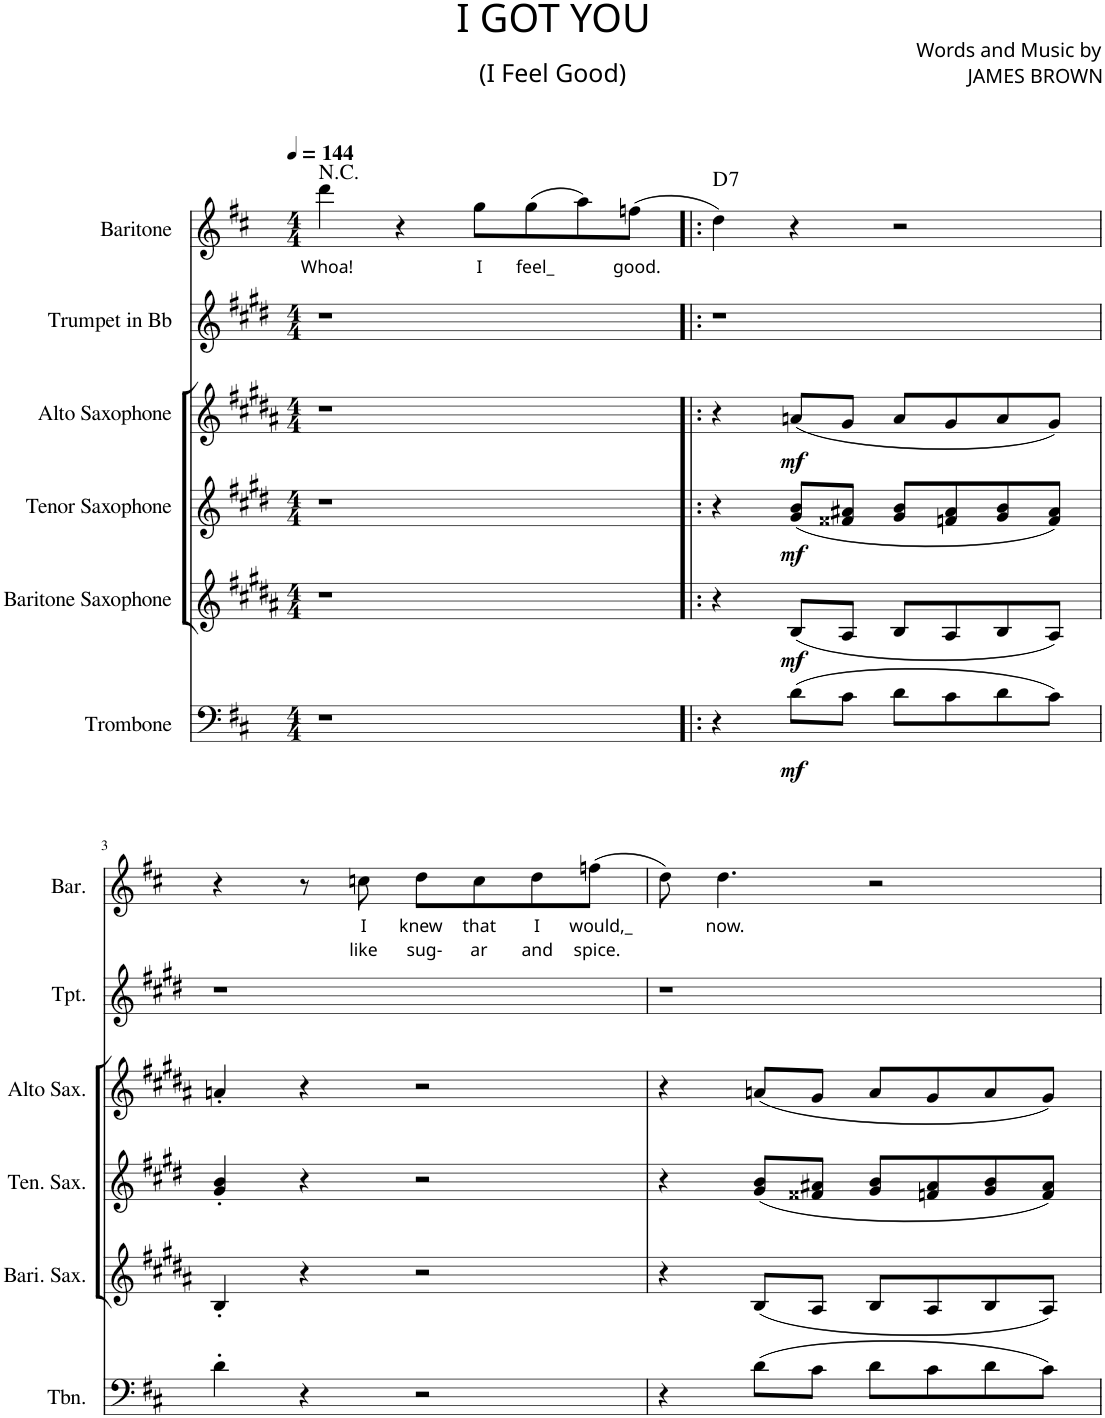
**kern	**dynam	**kern	**dynam	**kern	**dynam	**kern	**dynam	**kern	**kern	**text	**text	**harte
*part6	*part6	*part5	*part5	*part4	*part4	*part3	*part3	*part2	*part1	*part1	*part1	*part1
*staff6	*staff6	*staff5	*staff5	*staff4	*staff4	*staff3	*staff3	*staff2	*staff1	*staff1	*staff1	*
*I"Trombone	*	*I"Baritone Saxophone	*	*I"Tenor Saxophone	*	*I"Alto Saxophone	*	*I"Trumpet in Bb	*I"Baritone	*	*	*
*I'Tbn.	*	*I'Bari. Sax.	*	*I'Ten. Sax.	*	*I'Alto Sax.	*	*I'Tpt.	*I'Bar.	*	*	*
*clefF4	*	*clefG2	*	*clefG2	*	*clefG2	*	*clefG2	*clefG2	*	*	*
*	*	*Trd12c21	*	*Trd8c14	*	*Trd5c9	*	*Trd1c2	*	*	*	*
*k[f#c#]	*	*k[f#c#g#d#a#]	*	*k[f#c#g#d#]	*	*k[f#c#g#d#a#]	*	*k[f#c#g#d#]	*k[f#c#]	*	*	*
*D:	*	*B:	*	*E:	*	*B:	*	*E:	*D:	*	*	*
*M4/4	*	*M4/4	*	*M4/4	*	*M4/4	*	*M4/4	*M4/4	*	*	*
*MM144	*	*MM144	*	*MM144	*	*MM144	*	*MM144	*MM144	*	*	*
=1	=1	=1	=1	=1	=1	=1	=1	=1	=1	=1	=1	=1
!	!	!	!	!	!	!	!	!	!	!LO:LY:b	!	!LO:H:kt=N.C.
1r	.	1r	.	1r	.	1r	.	1r	4ddd\	Whoa!	.	N
.	.	.	.	.	.	.	.	.	4r	.	.	.
!	!	!	!	!	!	!	!	!	!	!LO:LY:b	!	!
.	.	.	.	.	.	.	.	.	8gg\L	I	.	.
!	!	!	!	!	!	!	!	!	!	!LO:LY:b	!	!
.	.	.	.	.	.	.	.	.	(8gg\	feel_	.	.
.	.	.	.	.	.	.	.	.	8aa\)	.	.	.
!	!	!	!	!	!	!	!	!	!	!LO:LY:b	!	!
.	.	.	.	.	.	.	.	.	(8ffn\J	good.	.	.
=2!|:	=2!|:	=2!|:	=2!|:	=2!|:	=2!|:	=2!|:	=2!|:	=2!|:	=2!|:	=2!|:	=2!|:	=2!|:
!	!	!	!	!	!	!	!	!	!	!	!	!LO:H:kt=7
4r	.	4r	.	4r	.	4r	.	1r	4dd\)	.	.	D:7
!	!LO:DY:b	!	!LO:DY:b	!	!LO:DY:b	!	!LO:DY:b	!	!	!	!	!
(8d\L	mf	(8B/L	mf	(8g#/ 8b/L	mf	(8an/L	mf	.	4r	.	.	.
8c#\J	.	8A#/J	.	8f##X/ 8a#X/J	.	8g#/J	.	.	.	.	.	.
8d\L	.	8B/L	.	8g#/ 8b/L	.	8a/L	.	.	2r	.	.	.
8c#\	.	8A#/	.	8fn/ 8a#/	.	8g#/	.	.	.	.	.	.
8d\	.	8B/	.	8g#/ 8b/	.	8a/	.	.	.	.	.	.
8c#\J)	.	8A#/J)	.	8f/ 8a#/J)	.	8g#/J)	.	.	.	.	.	.
!!LO:LB:g=z
=3	=3	=3	=3	=3	=3	=3	=3	=3	=3	=3	=3	=3
4d'\	.	4B'/	.	4g#/' 4b/'	.	4an'/	.	1r	4r	.	.	.
4r	.	4r	.	4r	.	4r	.	.	8r	.	.	.
!	!	!	!	!	!	!	!	!	!	!LO:LY:b	!LO:LY:b	!
.	.	.	.	.	.	.	.	.	8ccn\	I	like	.
!	!	!	!	!	!	!	!	!	!	!LO:LY:b	!LO:LY:b	!
2r	.	2r	.	2r	.	2r	.	.	8dd\L	knew	sug-	.
!	!	!	!	!	!	!	!	!	!	!LO:LY:b	!LO:LY:b	!
.	.	.	.	.	.	.	.	.	8cc\	that	ar	.
!	!	!	!	!	!	!	!	!	!	!LO:LY:b	!LO:LY:b	!
.	.	.	.	.	.	.	.	.	8dd\	I	and	.
!	!	!	!	!	!	!	!	!	!	!LO:LY:b	!LO:LY:b	!
.	.	.	.	.	.	.	.	.	(8ffn\J	would,_	spice.	.
=4	=4	=4	=4	=4	=4	=4	=4	=4	=4	=4	=4	=4
4r	.	4r	.	4r	.	4r	.	1r	8dd\)	.	.	.
!	!	!	!	!	!	!	!	!	!	!LO:LY:b	!	!
.	.	.	.	.	.	.	.	.	4.dd\	now.	.	.
(8d\L	.	(8B/L	.	(8g#/ 8b/L	.	(8an/L	.	.	.	.	.	.
8c#\J	.	8A#/J	.	8f##X/ 8a#X/J	.	8g#/J	.	.	.	.	.	.
8d\L	.	8B/L	.	8g#/ 8b/L	.	8a/L	.	.	2r	.	.	.
8c#\	.	8A#/	.	8fn/ 8a#/	.	8g#/	.	.	.	.	.	.
8d\	.	8B/	.	8g#/ 8b/	.	8a/	.	.	.	.	.	.
8c#\J)	.	8A#/J)	.	8f/ 8a#/J)	.	8g#/J)	.	.	.	.	.	.
=	=	=	=	=	=	=	=	=	=	=	=	=
*-	*-	*-	*-	*-	*-	*-	*-	*-	*-	*-	*-	*-
